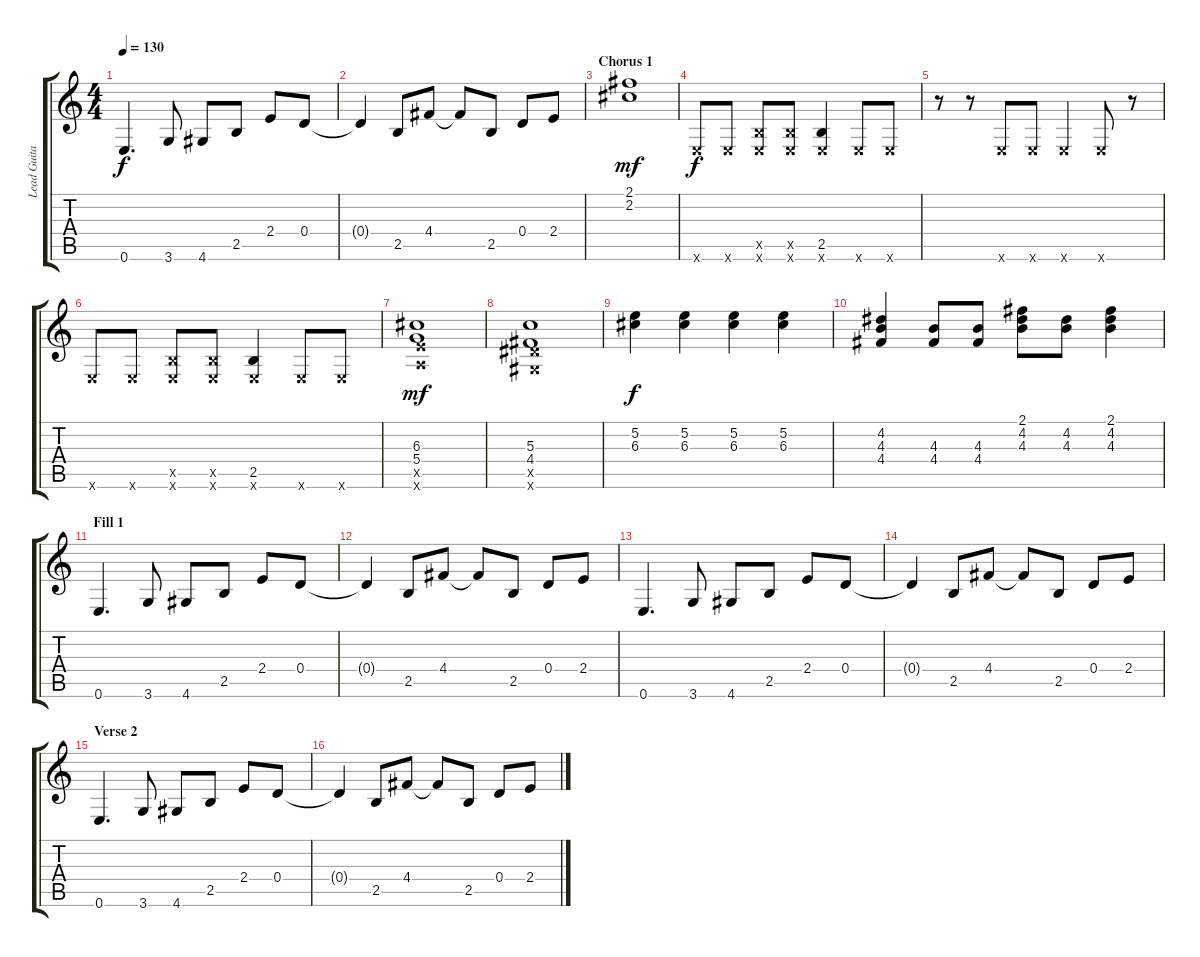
\track ("Lead Guitar" "Lead Guita") {instrument distortionguitar}
\staff {score tabs}
\tuning (E4 B3 G3 D3 A2 E2) {hide}
\ts (4 4)
\tempo 130
\clef g2
\ks c
0.6.4{d dy f} 3.6.8 4.6.8 2.5.8 2.4.8 0.4.8 |
0.4{t}.4 2.5.8 4.4.8 4.4{t}.8 2.5.8 0.4.8 2.4.8 |
\section ("" "Chorus 1")
(2.1 2.2).1{dy mf} |
0.6{x}.8{dy f} 0.6{x}.8 (2.5{x} 0.6{x}).8 (2.5{x} 0.6{x}).8 (2.5 0.6{x}).4 0.6{x}.8 0.6{x}.8 |
r.8 r.8 0.6{x}.8 0.6{x}.8 0.6{x}.4 0.6{x}.8 r.8 |
0.6{x}.8 0.6{x}.8 (2.5{x} 0.6{x}).8 (2.5{x} 0.6{x}).8 (2.5 0.6{x}).4 0.6{x}.8 0.6{x}.8 |
(6.3 5.4 7.5{x} 5.6{x}).1{dy mf} |
(5.3 4.4 6.5{x} 4.6{x}).1 |
(5.2 6.3).4{dy f} (5.2 6.3).4 (5.2 6.3).4 (5.2 6.3).4 |
(4.2 4.3 4.4).4 (4.3 4.4).8 (4.3 4.4).8 (2.1 4.2 4.3).8 (4.2 4.3).8 (2.1 4.2 4.3).4 |
\section ("" "Fill 1")
0.6.4{d} 3.6.8 4.6.8 2.5.8 2.4.8 0.4.8 |
0.4{t}.4 2.5.8 4.4.8 4.4{t}.8 2.5.8 0.4.8 2.4.8 |
0.6.4{d} 3.6.8 4.6.8 2.5.8 2.4.8 0.4.8 |
0.4{t}.4 2.5.8 4.4.8 4.4{t}.8 2.5.8 0.4.8 2.4.8 |
\section ("" "Verse 2")
0.6.4{d} 3.6.8 4.6.8 2.5.8 2.4.8 0.4.8 |
0.4{t}.4 2.5.8 4.4.8 4.4{t}.8 2.5.8 0.4.8 2.4.8
